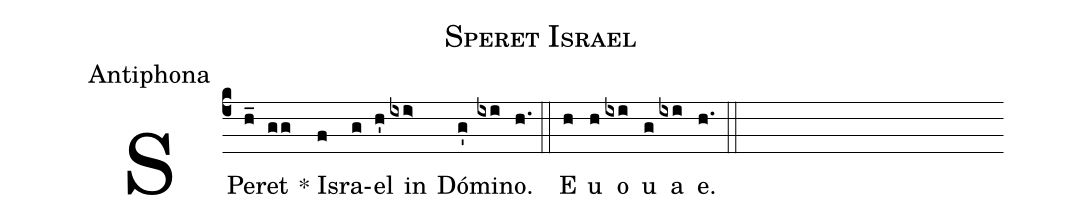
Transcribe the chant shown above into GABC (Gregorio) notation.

name:Speret Israel;
office-part:Antiphona;
%%
(c4)SPe(h_)ret(gg) * Is(f)ra(g)el(h') in(ixi>) Dó(g')mi(ixi)no.(h.) (::) E(h) u(h) o(ixi) u(g) a(ixi) e.(h.) (::)
